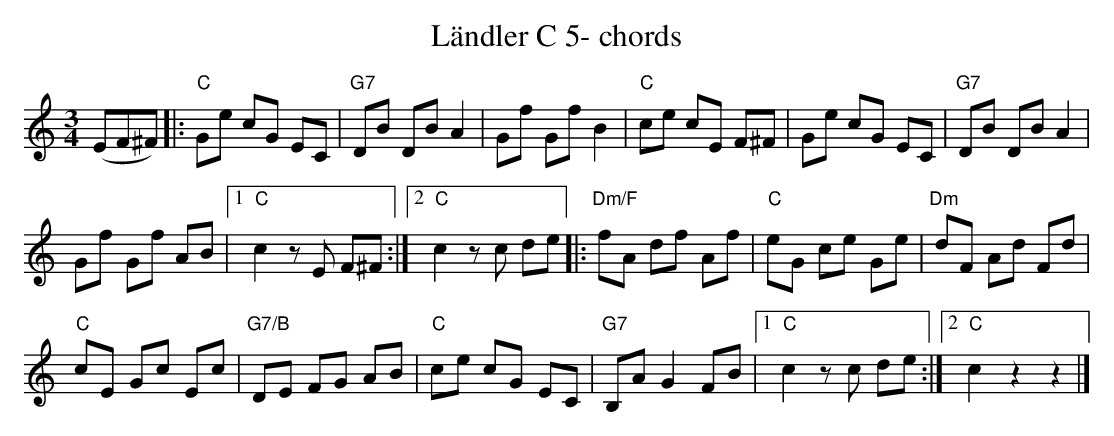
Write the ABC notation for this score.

X:1
T:Ländler C 5- chords
M:3/4
L:1/8
K:Cmaj%%MIDI gchordon
(EF^F) |: "C"Ge cG EC | "G7"DB DB A2 | Gf Gf B2 | "C"ce cE F^F | Ge cG EC | "G7"DB DB A2 |
Gf Gf AB |1 "C"c2 zE F^F :|2 "C"c2 zc de |: "Dm/F"fA df Af | "C"eG ce Ge | "Dm"dF Ad Fd |
"C"cE Gc Ec | "G7/B"DE FG AB | "C"ce cG EC | "G7"B,A G2 FB |1 "C"c2 z c de :|2 "C"c2z2z2 |]
